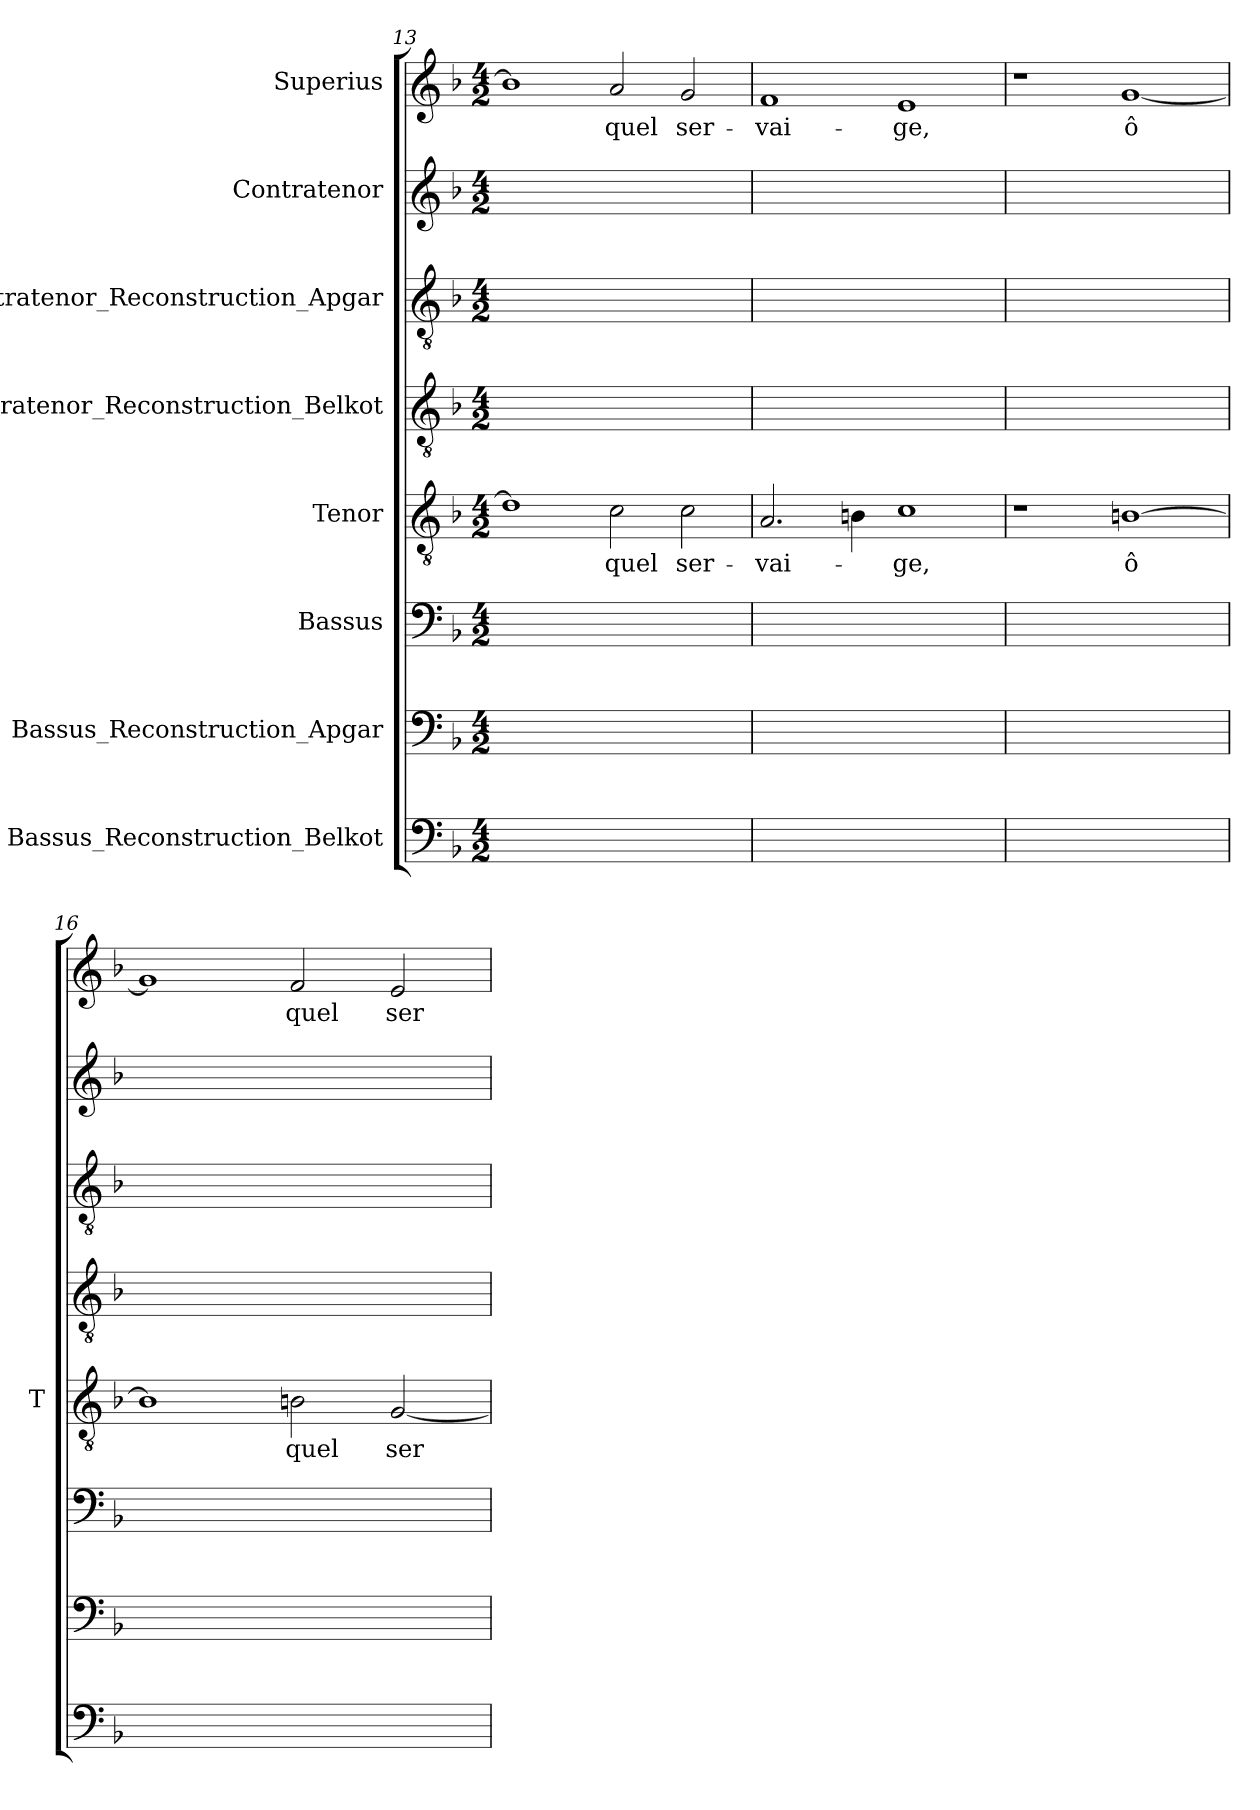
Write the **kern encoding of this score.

**kern	**kern	**kern	**kern	**text	**kern	**kern	**kern	**kern	**text
*part8	*part7	*part6	*part5	*part5	*part4	*part3	*part2	*part1	*part1
*staff8	*staff7	*staff6	*staff5	*staff5	*staff4	*staff3	*staff2	*staff1	*staff1
*I"Bassus_Reconstruction_Belkot	*I"Bassus_Reconstruction_Apgar	*I"Bassus	*I"Tenor	*	*I"Contratenor_Reconstruction_Belkot	*I"Contratenor_Reconstruction_Apgar	*I"Contratenor	*I"Superius	*
*	*	*	*I'T	*	*	*	*	*	*
*clefF4	*clefF4	*clefF4	*clefGv2	*	*clefGv2	*clefGv2	*clefG2	*clefG2	*
*k[b-]	*k[b-]	*k[b-]	*k[b-]	*	*k[b-]	*k[b-]	*k[b-]	*k[b-]	*
*M4/2	*M4/2	*M4/2	*M4/2	*	*M4/2	*M4/2	*M4/2	*M4/2	*
=13	=13	=13	=13	=13	=13	=13	=13	=13	=13
0ryy	0ryy	0ryy	1d]	.	0ryy	0ryy	0ryy	1bn]	.
.	.	.	2c	-quel	.	.	.	2a	-quel
.	.	.	2c	ser-	.	.	.	2g	ser-
=14	=14	=14	=14	=14	=14	=14	=14	=14	=14
0ryy	0ryy	0ryy	2.A	vai-	0ryy	0ryy	0ryy	1f	vai-
.	.	.	4Bn	.	.	.	.	.	.
.	.	.	1c	-ge,	.	.	.	1e	-ge,
=15	=15	=15	=15	=15	=15	=15	=15	=15	=15
0ryy	0ryy	0ryy	1r	.	0ryy	0ryy	0ryy	1r	.
.	.	.	[1Bn	-ô	.	.	.	[1g	-ô
=16	=16	=16	=16	=16	=16	=16	=16	=16	=16
0ryy	0ryy	0ryy	1B]	.	0ryy	0ryy	0ryy	1g]	.
.	.	.	2Bn	-quel	.	.	.	2f	-quel
.	.	.	[2G	ser-	.	.	.	2e	ser-
=	=	=	=	=	=	=	=	=	=
*-	*-	*-	*-	*-	*-	*-	*-	*-	*-
